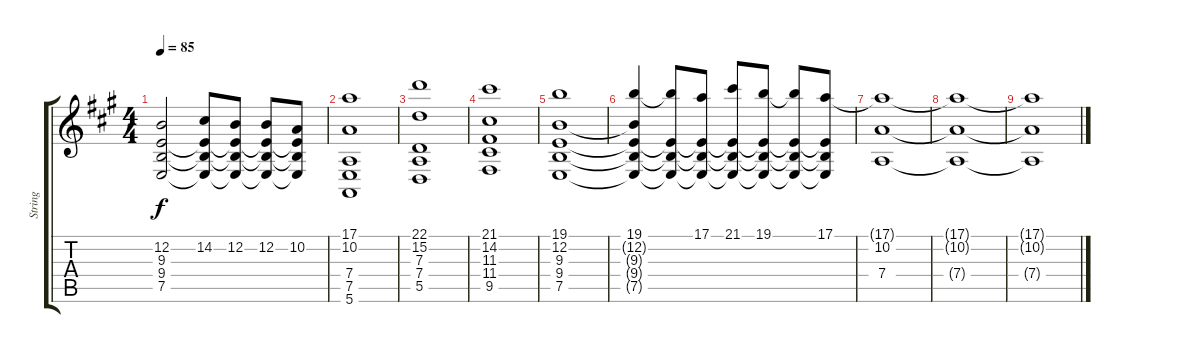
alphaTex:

\track ("String" "String") {instrument stringensemble2}
\staff {score tabs}
\tuning (E4 B3 G3 D3 A2 E2) {hide}
\ts (4 4)
\tempo 85
\clef g2
\ks a
(12.2 9.3 9.4 7.5).2{dy f} (14.2 9.3{t} 9.4{t} 7.5{t}).8 (12.2 9.3{t} 9.4{t} 7.5{t}).8 (12.2 9.3{t} 9.4{t} 7.5{t}).8 (10.2 9.3{t} 9.4{t} 7.5{t}).8 |
(17.1 10.2 7.4 7.5 5.6).1 |
(22.1 15.2 7.3 7.4 5.5).1 |
(21.1 14.2 11.3 11.4 9.5).1 |
(19.1 12.2 9.3 9.4 7.5).1 |
(19.1 12.2{t} 9.3{t} 9.4{t} 7.5{t}).4 (19.1{t} 9.3{t} 9.4{t} 7.5{t}).8 (17.1 9.3{t} 9.4{t} 7.5{t}).8 (21.1 9.3{t} 9.4{t} 7.5{t}).8 (19.1 9.3{t} 9.4{t} 7.5{t}).8 (19.1{t} 9.3{t} 9.4{t} 7.5{t}).8 (17.1 9.3{t} 9.4{t} 7.5{t}).8 |
(17.1{t} 10.2 7.4).1{volume 0} |
(17.1{t} 10.2{t} 7.4{t}).1 |
(17.1{t} 10.2{t} 7.4{t}).1
